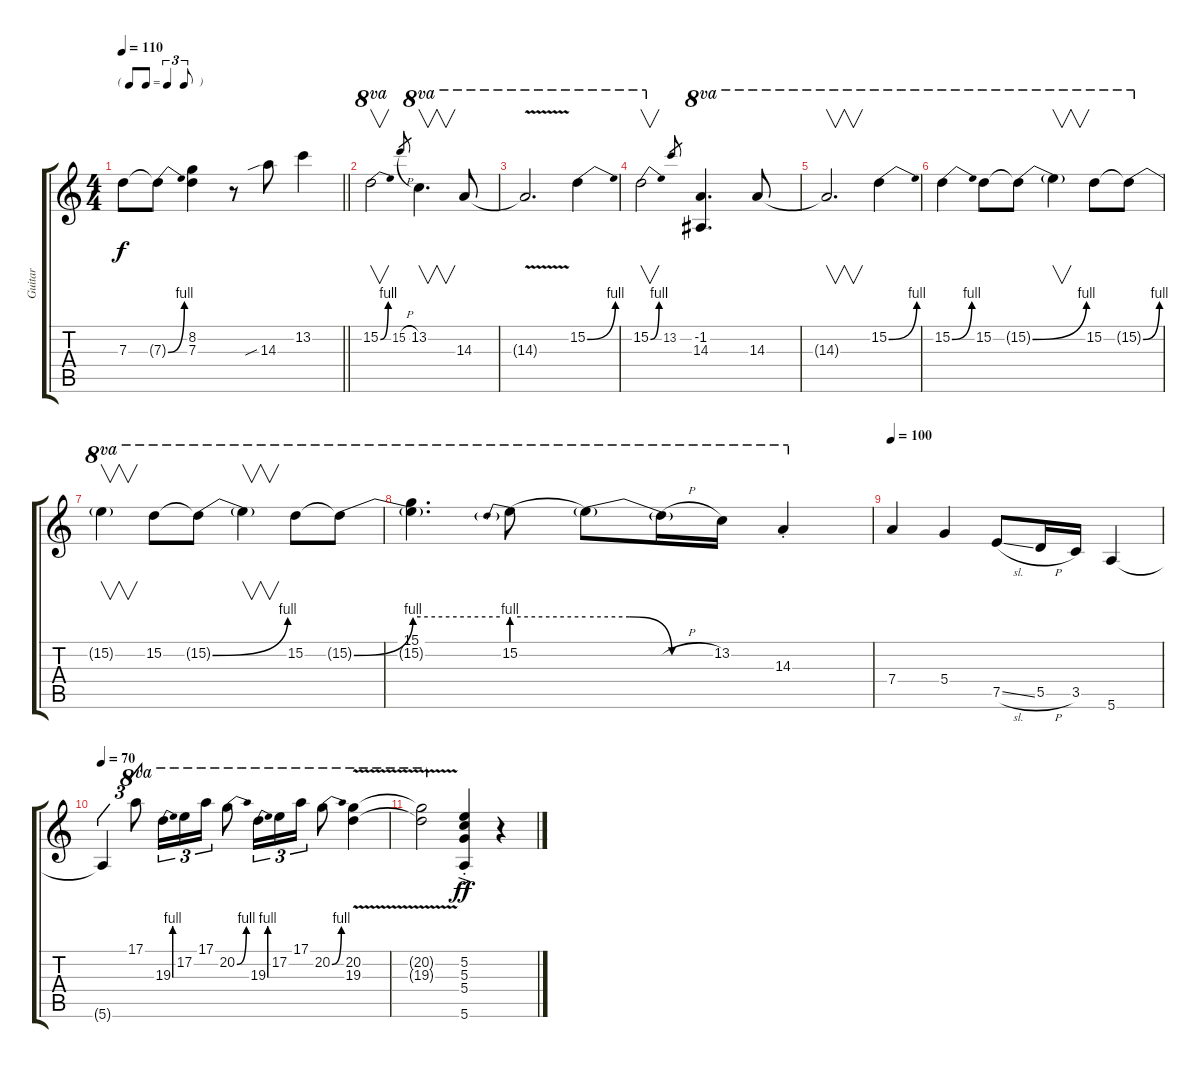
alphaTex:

\track ("Guitar" "Guitar") {instrument distortionguitar}
\staff {score tabs}
\tuning (E4 B3 G3 D3 A2 E2) {hide}
\ts (4 4)
\tf triplet8th
\tempo 110
\clef g2
\barLineRight lightlight
\ks c
7.3.8{dy f} 7.3{be (bend 0 0 60 4) t}.8 (8.2 7.3).4 r.8 14.3{sib}.8 13.2.4 |
15.2{be (bend 0 0 60 4)}.2{v ot 8va} 15.2{h}.8{gr} 13.2.4{v d ot 8va} 14.3.8{ot 8va} |
14.3{v t}.2{d ot 8va} 15.2{be (bend 0 0 60 4)}.4{ot 8va} |
15.2{be (bend 0 0 60 4)}.2{v ot 8va} 13.2.8{gr} (-1.2 14.3).4{d ot 8va} 14.3.8{ot 8va} |
14.3{t}.2{v d ot 8va} 15.2{be (bend 0 0 60 4)}.4{ot 8va} |
15.2{be (bend 0 0 60 4)}.4{ot 8va} 15.2.8{ot 8va} 15.2{be (bend 0 0 60 4) t}.8{ot 8va} 15.2{t}.4{v ot 8va} 15.2.8{ot 8va} 15.2{be (bend 0 0 60 4) t}.8{ot 8va} |
15.2{t}.4{v ot 8va} 15.2.8{ot 8va} 15.2{be (bend 0 0 60 4) t}.8{ot 8va} 15.2{t}.4{v ot 8va} 15.2.8{ot 8va} 15.2{be (bend 0 0 60 4) t}.8{ot 8va} |
(15.1 15.2{be (hold 0 4 60 4) t}).4{d ot 8va} 15.2{be (prebend 0 4 60 4)}.8{ot 8va} 15.2{be (custom 0 4 20 4 40 0 60 0) t}.8{ot 8va} 15.2{h t}.16{ot 8va} 13.2.16{ot 8va} 14.3{st}.4{ot 8va} |
\tempo 100
7.4.4 5.4.4 7.5{sl}.8 5.5{h}.16 3.5.16 5.6.4 |
\tempo 70
5.6{t}.4{tu (3 2)} 17.1.8{tu (3 2) ot 8va} 19.3{be (bend 0 0 60 4)}.16{tu (3 2) ot 8va} 17.2.16{tu (3 2) ot 8va} 17.1.16{tu (3 2) ot 8va} 20.2{be (bend 0 0 60 4)}.8{ot 8va} 19.3{be (bend 0 0 60 4)}.16{tu (3 2) ot 8va} 17.2.16{tu (3 2) ot 8va} 17.1.16{tu (3 2) ot 8va} 20.2{be (bend 0 0 60 4)}.8{ot 8va} (20.2{v} 19.3{v}).4{ot 8va} |
(20.2{v t} 19.3{v t}).2{ot 8va} (5.2{ac st} 5.3{ac st} 5.4{ac st} 5.6{ac st}).4{dy ff} r.4
